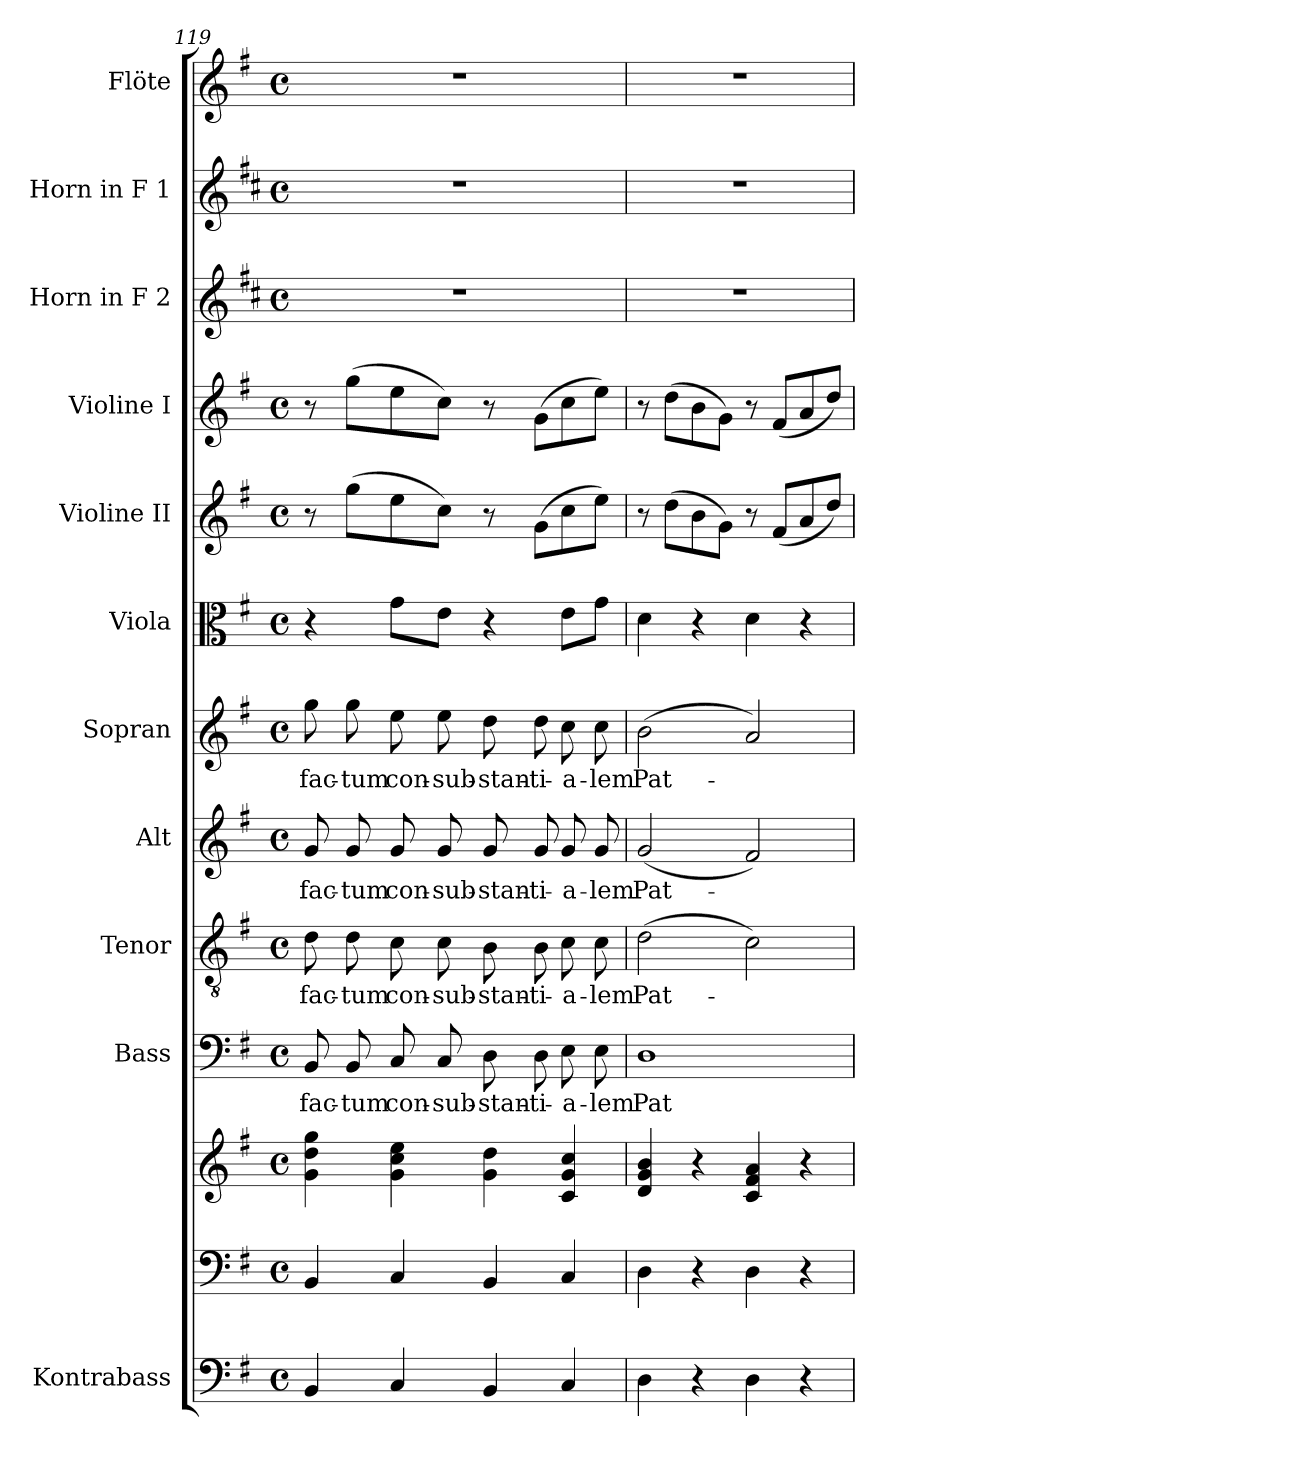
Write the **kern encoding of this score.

**kern	**kern	**kern	**kern	**text	**kern	**text	**kern	**text	**kern	**text	**kern	**kern	**kern	**kern	**kern	**kern
*part12	*part11	*part11	*part10	*part10	*part9	*part9	*part8	*part8	*part7	*part7	*part6	*part5	*part4	*part3	*part2	*part1
*staff13	*staff12	*staff11	*staff10	*staff10	*staff9	*staff9	*staff8	*staff8	*staff7	*staff7	*staff6	*staff5	*staff4	*staff3	*staff2	*staff1
*I"Kontrabass	*	*	*I"Bass	*	*I"Tenor	*	*I"Alt	*	*I"Sopran	*	*I"Viola	*I"Violine II	*I"Violine I	*I"Horn in F 2	*I"Horn in F 1	*I"Flöte
*I'Kb.	*	*	*I'B.	*	*I'T.	*	*I'A.	*	*I'S.	*	*I'Vla.	*I'Vl. II	*I'Vl. I	*	*	*I'Fl.
*clefF4	*clefF4	*clefG2	*clefF4	*	*clefGv2	*	*clefG2	*	*clefG2	*	*clefC3	*clefG2	*clefG2	*clefG2	*clefG2	*clefG2
*ITrd7c12	*	*	*	*	*	*	*	*	*	*	*	*	*	*ITrd4c7	*ITrd4c7	*
*k[f#]	*k[f#]	*k[f#]	*k[f#]	*	*k[f#]	*	*k[f#]	*	*k[f#]	*	*k[f#]	*k[f#]	*k[f#]	*k[f#]	*k[f#]	*k[f#]
*G:	*G:	*G:	*G:	*	*G:	*	*G:	*	*G:	*	*G:	*G:	*G:	*G:	*G:	*G:
*M4/4	*M4/4	*M4/4	*M4/4	*	*M4/4	*	*M4/4	*	*M4/4	*	*M4/4	*M4/4	*M4/4	*M4/4	*M4/4	*M4/4
*met(c)	*met(c)	*met(c)	*met(c)	*	*met(c)	*	*met(c)	*	*met(c)	*	*met(c)	*met(c)	*met(c)	*met(c)	*met(c)	*met(c)
=119	=119	=119	=119	=119	=119	=119	=119	=119	=119	=119	=119	=119	=119	=119	=119	=119
!	!	!	!	!LO:LY:b	!	!LO:LY:b	!	!LO:LY:b	!	!LO:LY:b	!	!	!	!	!	!
4BBB/	4BB/	4g\ 4dd\ 4gg\	8BB/	fac-	8d\	fac-	8g/	fac-	8gg\	fac-	4r	8r	8r	1r	1r	1r
!	!	!	!	!LO:LY:b	!	!LO:LY:b	!	!LO:LY:b	!	!LO:LY:b	!	!	!	!	!	!
.	.	.	8BB/	-tum	8d\	-tum	8g/	-tum	8gg\	-tum	.	(>8gg\L	(>8gg\L	.	.	.
!	!	!	!	!LO:LY:b	!	!LO:LY:b	!	!LO:LY:b	!	!LO:LY:b	!	!	!	!	!	!
4CC/	4C/	4g\ 4cc\ 4ee\	8C/	con-	8c\	con-	8g/	con-	8ee\	con-	8g\L	8ee\	8ee\	.	.	.
!	!	!	!	!LO:LY:b	!	!LO:LY:b	!	!LO:LY:b	!	!LO:LY:b	!	!	!	!	!	!
.	.	.	8C/	-sub-	8c\	-sub-	8g/	-sub-	8ee\	-sub-	8e\J	8cc\J)	8cc\J)	.	.	.
!	!	!	!	!LO:LY:b	!	!LO:LY:b	!	!LO:LY:b	!	!LO:LY:b	!	!	!	!	!	!
4BBB/	4BB/	4g\ 4dd\	8D\	-stan-	8B\	-stan-	8g/	-stan-	8dd\	-stan-	4r	8r	8r	.	.	.
!	!	!	!	!LO:LY:b	!	!LO:LY:b	!	!LO:LY:b	!	!LO:LY:b	!	!	!	!	!	!
.	.	.	8D\	-ti-	8B\	-ti-	8g/	-ti-	8dd\	-ti-	.	(>8g\L	(>8g\L	.	.	.
!	!	!	!	!LO:LY:b	!	!LO:LY:b	!	!LO:LY:b	!	!LO:LY:b	!	!	!	!	!	!
4CC/	4C/	4c/ 4g/ 4cc/	8E\	-a-	8c\	-a-	8g/	-a-	8cc\	-a-	8e\L	8cc\	8cc\	.	.	.
!	!	!	!	!LO:LY:b	!	!LO:LY:b	!	!LO:LY:b	!	!LO:LY:b	!	!	!	!	!	!
.	.	.	8E\	-lem	8c\	-lem	8g/	-lem	8cc\	-lem	8g\J	8ee\J)	8ee\J)	.	.	.
!!LO:PB:g=z
=120	=120	=120	=120	=120	=120	=120	=120	=120	=120	=120	=120	=120	=120	=120	=120	=120
!	!	!	!	!LO:LY:b	!	!LO:LY:b	!	!LO:LY:b	!	!LO:LY:b	!	!	!	!	!	!
4DD\	4D\	4d/ 4g/ 4b/	1D	Pat-	(>2d\	Pat-	(<2g/	Pat-	(>2b\	Pat-	4d\	8r	8r	1r	1r	1r
.	.	.	.	.	.	.	.	.	.	.	.	(>8dd\L	(>8dd\L	.	.	.
4r	4r	4r	.	.	.	.	.	.	.	.	4r	8b\	8b\	.	.	.
.	.	.	.	.	.	.	.	.	.	.	.	8g\J)	8g\J)	.	.	.
4DD\	4D\	4c/ 4f#/ 4a/	.	.	2c\)	.	2f#/)	.	2a/)	.	4d\	8r	8r	.	.	.
.	.	.	.	.	.	.	.	.	.	.	.	(<8f#/L	(<8f#/L	.	.	.
4r	4r	4r	.	.	.	.	.	.	.	.	4r	8a/	8a/	.	.	.
.	.	.	.	.	.	.	.	.	.	.	.	8dd/J)	8dd/J)	.	.	.
=	=	=	=	=	=	=	=	=	=	=	=	=	=	=	=	=
*-	*-	*-	*-	*-	*-	*-	*-	*-	*-	*-	*-	*-	*-	*-	*-	*-
